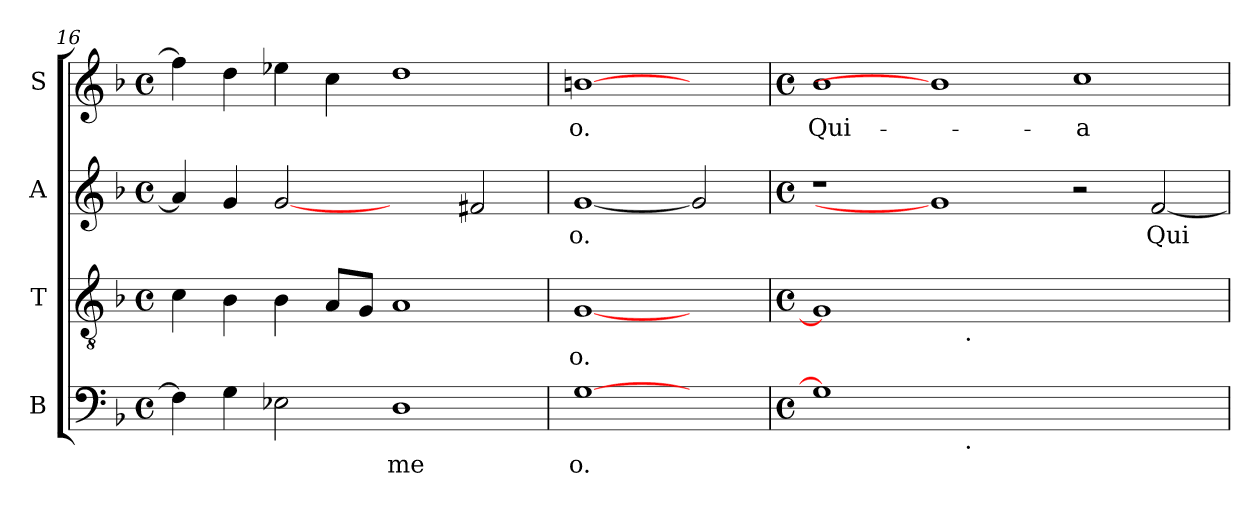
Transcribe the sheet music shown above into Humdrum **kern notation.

**kern	**text	**kern	**text	**kern	**text	**kern	**text
*part4	*part4	*part3	*part3	*part2	*part2	*part1	*part1
*staff4	*staff4	*staff3	*staff3	*staff2	*staff2	*staff1	*staff1
*I"B	*	*I"T	*	*I"A	*	*I"S	*
*I'B	*	*I'T	*	*I'A	*	*I'S	*
*clefF4	*	*clefGv2	*	*clefG2	*	*clefG2	*
*k[b-]	*	*k[b-]	*	*k[b-]	*	*k[b-]	*
*F:	*	*F:	*	*F:	*	*F:	*
*M4/4	*	*M4/4	*	*M4/4	*	*M4/4	*
*met(c)	*	*met(c)	*	*met(c)	*	*met(c)	*
=16	=16	=16	=16	=16	=16	=16	=16
4F\]	.	4c\	.	4a/]	.	4ff\]	.
4G\	.	4B-\	.	4g/	.	4dd\	.
2E-X\	.	4B-\	.	[2g	.	4ee-X\	.
.	.	8A/L	.	.	.	4cc\	.
.	.	8G/J	.	.	.	.	.
!	!LO:LY:b:cj	!	!	!	!	!	!
1D	me	1A	.	2ryy	.	1dd	.
.	.	.	.	2f#X/	.	.	.
=17	=17	=17	=17	=17	=17	=17	=17
!	!LO:LY:b:cj	!	!LO:LY:b:cj	!	!LO:LY:b:cj	!	!LO:LY:b:cj
[1G	o.	[1G	-o.	[1g	-o.	[1bn	o.
2ryy	.	2ryy	.	2g]	.	2ryy	.
!!LO:LB:g=z
=18	=18!	=18	=18!	=18	=18!	=18!	=18!
*M4/4	*	*M4/4	*	*M4/4	*	*M4/4	*
*met(c)	*	*met(c)	*	*met(c)	*	*met(c)	*
!	!	!	!	!	!	!	!LO:LY:b:cj
1G]	.	1G]	.	1r	.	1b-	Qui-
8ryy	.	8ryy	.	1g]	.	1b]	.
!	!	!LO:TX:b:t=.	!	!	!	!	!
!LO:TX:b:t=.	!	!	!	!	!	!	!
1...ryy	.	1...ryy	.	.	.	.	.
!	!	!	!	!	!	!	!LO:LY:b:rj
.	.	.	.	2r	.	1cc	-a
!	!	!	!	!	!LO:LY:b	!	!
.	.	.	.	[<2f/	Qui-	.	.
=	=	=	=	=	=	=	=
*-	*-	*-	*-	*-	*-	*-	*-
